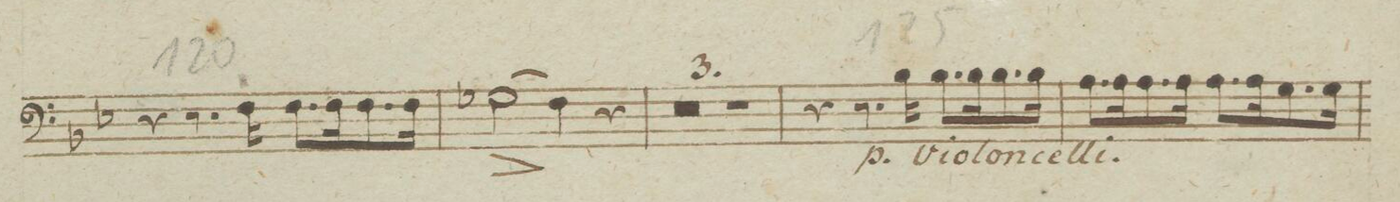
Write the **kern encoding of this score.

**kern	**dynam
*I"Violon	*
*clefF4	*
*k[b-e-]	*
*met(c)	*
*M4/4	*
4ryy	.
8.ryy	.
16F\yy	.
8.F\Lyy	.
16F\Jkyy	.
8.F\Lyy	.
16F\Jkyy	.
=121	=121
(2G-X\yy	>
4F\)yy	.
4ryy	]]
=122	=122
0ryy	.
=123	=123
=124	=124
1ryy	.
=125	=125
4ryy	.
.	p.
8.B-\Lyy	.
16B-\yy	.
8.B-\yy	.
16B-\Jyy	.
8.B-\yy	.
16B-\Jkyy	.
=126	=126
8.A\Lyy	.
16A\Kyy	.
8.A\yy	.
16A\Jkyy	.
8.A\Lyy	.
16A\Kyy	.
8.G\yy	.
16G\Jkyy	.
=127	=127
*-	*-
